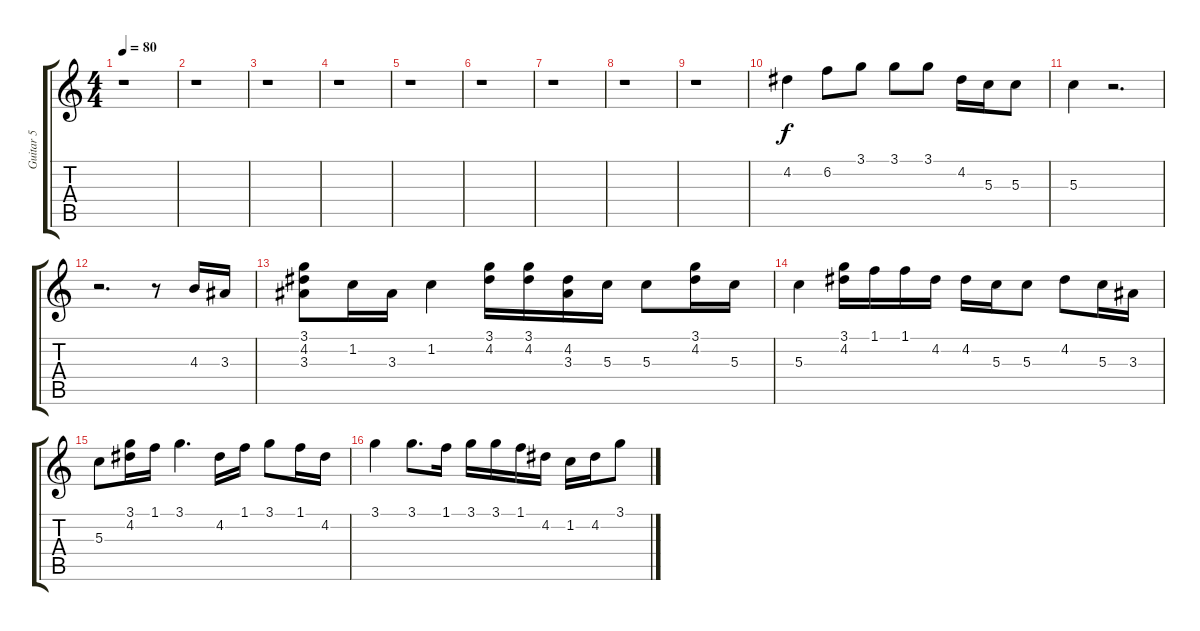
\track ("Guitar 5" "Guitar 5") {instrument distortionguitar}
\staff {score tabs}
\tuning (E4 B3 G3 D3 A2 E2) {hide}
\ts (4 4)
\tempo 80
\clef g2
\ks c
r.1{dy mp} |
r.1 |
r.1 |
r.1 |
r.1 |
r.1 |
r.1 |
r.1 |
r.1 |
4.2.4{dy f} 6.2.8 3.1.8 3.1.8 3.1.8 4.2.16 5.3.16 5.3.8 |
5.3.4 r.2{d} |
r.2{d} r.8 4.3.16 3.3.16 |
(3.1 4.2 3.3).8 1.2.16 3.3.16 1.2.4 (3.1 4.2).16 (3.1 4.2).16 (4.2 3.3).16 5.3.16 5.3.8 (3.1 4.2).16 5.3.16 |
5.3.4 (3.1 4.2).16 1.1.16 1.1.16 4.2.16 4.2.16 5.3.16 5.3.8 4.2.8 5.3.16 3.3.16 |
5.3.8 (3.1 4.2).16 1.1.16 3.1.4{d} 4.2.16 1.1.16 3.1.8 1.1.16 4.2.16 |
3.1.4 3.1.8{d} 1.1.16 3.1.16 3.1.16 1.1.16 4.2.16 1.2.16 4.2.16 3.1.8
